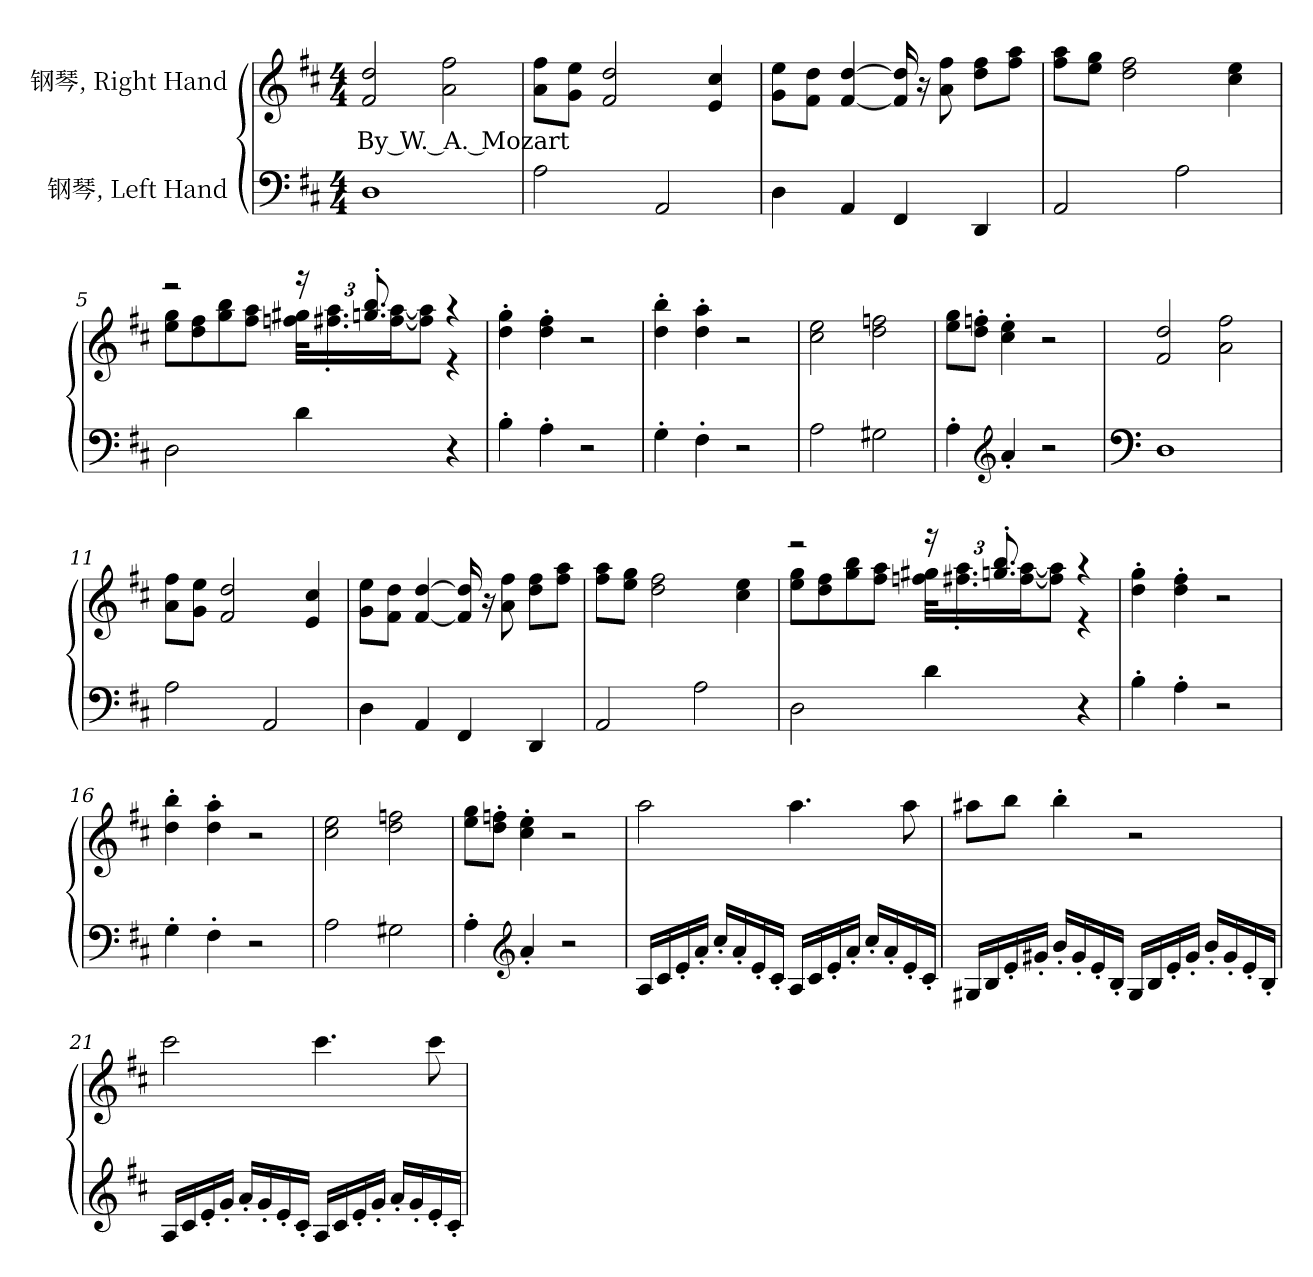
**kern	**kern	**text
*part2	*part1	*part1
*staff2	*staff1	*staff1
*I"钢琴, Left Hand	*I"钢琴, Right Hand	*
*clefF4	*clefG2	*
*k[f#c#]	*k[f#c#]	*
*M4/4	*M4/4	*
*MM70	*MM70	*
=1	=1	=1
1D	2f#/ 2dd/	By W. A. Mozart
.	2a\ 2ff#\	.
=2	=2	=2
2A\	8a\ 8ff#\L	.
.	8g\ 8ee\J	.
.	2f#/ 2dd/	.
2AA/	.	.
.	4e/ 4cc#/	.
=3	=3	=3
4D\	8g\ 8ee\L	.
.	8f#\ 8dd\J	.
4AA/	[4f#/ [4dd/	.
4FF#/	16f#/] 16dd/]	.
.	16r	.
.	8a\ 8ff#\	.
4DD/	8dd\ 8ff#\L	.
.	8ff#\ 8aa\J	.
=4	=4	=4
2AA/	8ff#\ 8aa\L	.
.	8ee\ 8gg\J	.
.	2dd\ 2ff#\	.
2A\	.	.
.	4cc#\ 4ee\	.
!!LO:LB:g=z
=5	=5	=5
*	*^	*
2D\	2r	8ee\ 8gg\L	.
.	.	8dd\ 8ff#\	.
.	.	8gg\ 8bb\	.
.	.	8ff#\ 8aa\J	.
*	*	*Xbrackettup	*
4d\	16r	48ffn\ 48gg#X\KLL	.
.	.	24.ff#X\' 24.aa\'	.
.	8.ggn/' 8.bb/'	.	.
.	.	[24ff#\ [24aa\J	.
.	.	8ff#\] 8aa\]J	.
4r	4r	4r	.
*	*v	*v	*
=6	=6	=6
4B'\	4dd\' 4gg\'	.
4A'\	4dd\' 4ff#\'	.
2r	2r	.
=7	=7	=7
4G'\	4dd\' 4bb\'	.
4F#'\	4dd\' 4aa\'	.
2r	2r	.
=8	=8	=8
2A\	2cc#\ 2ee\	.
2G#X\	2dd\ 2ffn\	.
=9	=9	=9
4A'\	8ee\ 8gg\L	.
.	8dd\' 8ffn\'J	.
*clefG2	*	*
4a'/	4cc#\' 4ee\'	.
2r	2r	.
=10	=10	=10
*clefF4	*	*
1D	2f#/ 2dd/	.
.	2a\ 2ff#\	.
!!LO:LB:g=z
=11	=11	=11
2A\	8a\ 8ff#\L	.
.	8g\ 8ee\J	.
.	2f#/ 2dd/	.
2AA/	.	.
.	4e/ 4cc#/	.
=12	=12	=12
4D\	8g\ 8ee\L	.
.	8f#\ 8dd\J	.
4AA/	[4f#/ [4dd/	.
4FF#/	16f#/] 16dd/]	.
.	16r	.
.	8a\ 8ff#\	.
4DD/	8dd\ 8ff#\L	.
.	8ff#\ 8aa\J	.
=13	=13	=13
2AA/	8ff#\ 8aa\L	.
.	8ee\ 8gg\J	.
.	2dd\ 2ff#\	.
2A\	.	.
.	4cc#\ 4ee\	.
=14	=14	=14
*	*^	*
2D\	2r	8ee\ 8gg\L	.
.	.	8dd\ 8ff#\	.
.	.	8gg\ 8bb\	.
.	.	8ff#\ 8aa\J	.
4d\	16r	48ffn\ 48gg#X\KLL	.
.	.	24.ff#X\' 24.aa\'	.
.	8.ggn/' 8.bb/'	.	.
.	.	[24ff#\ [24aa\J	.
.	.	8ff#\] 8aa\]J	.
4r	4r	4r	.
*	*v	*v	*
=15	=15	=15
4B'\	4dd\' 4gg\'	.
4A'\	4dd\' 4ff#\'	.
2r	2r	.
!!LO:LB:g=z
=16	=16	=16
4G'\	4dd\' 4bb\'	.
4F#'\	4dd\' 4aa\'	.
2r	2r	.
=17	=17	=17
2A\	2cc#\ 2ee\	.
2G#X\	2dd\ 2ffn\	.
=18	=18	=18
4A'\	8ee\ 8gg\L	.
.	8dd\' 8ffn\'J	.
*clefG2	*	*
4a'/	4cc#\' 4ee\'	.
2r	2r	.
=19	=19	=19
16A/LL	2aa\	.
16c#/	.	.
16e'/	.	.
16a'/JJ	.	.
16cc#'/LL	.	.
16a'/	.	.
16e'/	.	.
16c#'/JJ	.	.
16A/LL	4.aa\	.
16c#/	.	.
16e'/	.	.
16a'/JJ	.	.
16cc#'/LL	.	.
16a'/	.	.
16e'/	8aa\	.
16c#'/JJ	.	.
!!LO:LB:g=z
=20	=20	=20
16G#X/LL	8aa#X\L	.
16B/	.	.
16e'/	8bb\J	.
16g#X'/JJ	.	.
16b'/LL	4bb'\	.
16g#'/	.	.
16e'/	.	.
16B'/JJ	.	.
16G#/LL	2r	.
16B/	.	.
16e'/	.	.
16g#'/JJ	.	.
16b'/LL	.	.
16g#'/	.	.
16e'/	.	.
16B'/JJ	.	.
=21	=21	=21
16A/LL	2ccc#\	.
16c#/	.	.
16e'/	.	.
16g'/JJ	.	.
16a'/LL	.	.
16g'/	.	.
16e'/	.	.
16c#'/JJ	.	.
16A/LL	4.ccc#\	.
16c#/	.	.
16e'/	.	.
16g'/JJ	.	.
16a'/LL	.	.
16g'/	.	.
16e'/	8ccc#\	.
16c#'/JJ	.	.
=	=	=
*-	*-	*-
